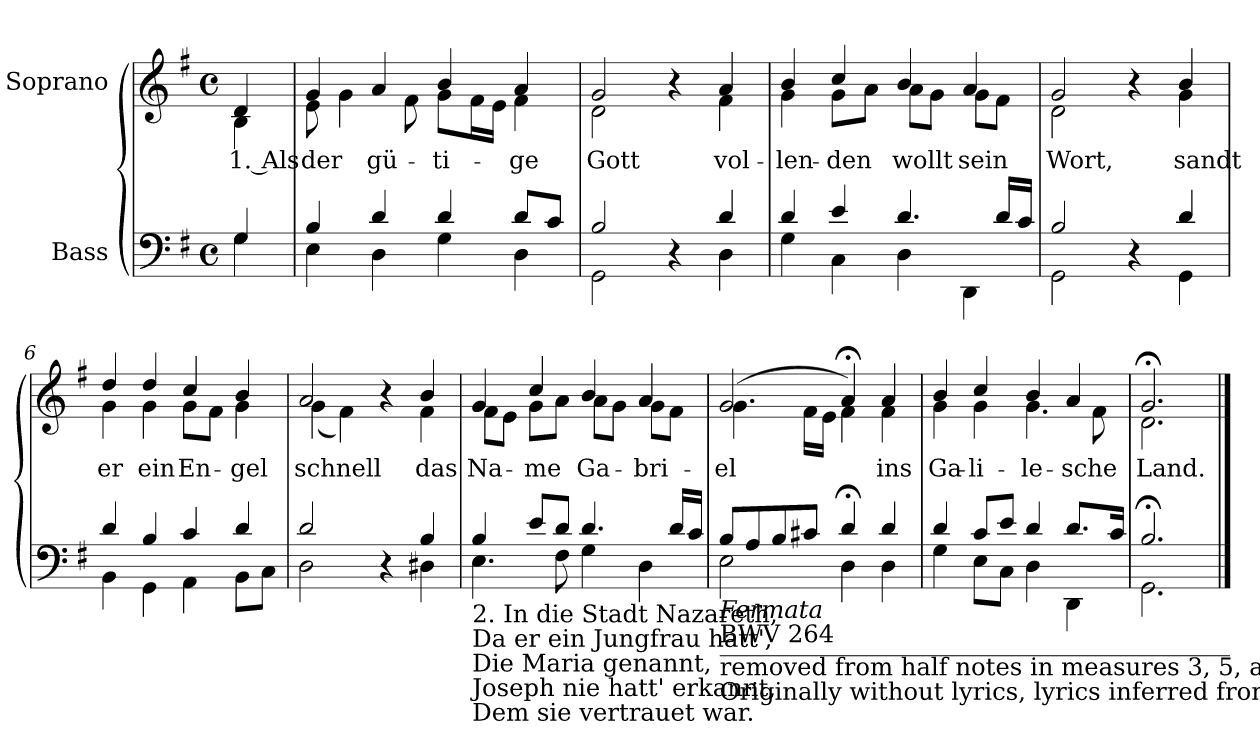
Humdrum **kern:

**kern	**kern	**text
*part2	*part1	*part1
*staff2	*staff1	*staff1
*I"Bass	*I"Soprano	*
*clefF4	*clefG2	*
*k[f#]	*k[f#]	*
*M4/4	*M4/4	*
*met(c)	*met(c)	*
*MM70	*MM70	*
=1	=1	=1
*^	*	*
!	!	!	!LO:LY:b
*	*	*^	*
4G/	4G\	4d/	4B\	1. Als
=2	=2	=2	=2	=2
!	!	!	!	!LO:LY:b
4B/	4E\	4g/	8e\	der
.	.	.	4g\	.
!	!	!	!	!LO:LY:b
4d/	4D\	4a/	.	gü-
.	.	.	8f#\	.
!	!	!	!	!LO:LY:b
4d/	4G\	4b/	8g\L	-ti-
.	.	.	16f#\L	.
.	.	.	16e\JJ	.
!	!	!	!	!LO:LY:b
8d/L	4D\	4a/	4f#\	-ge
8c/J	.	.	.	.
=3	=3	=3	=3	=3
!	!	!	!	!LO:LY:b
2B/	2GG\	2g/	2d\	Gott
4r	4ryy	4r	4ryy	.
!	!	!	!	!LO:LY:b
4d/	4D\	4a/	4f#\	vol-
=4	=4	=4	=4	=4
!	!	!	!	!LO:LY:b
4d/	4G\	4b/	4g\	-len-
!	!	!	!	!LO:LY:b
4e/	4C\	4cc/	8g\L	-den
.	.	.	8a\J	.
!	!	!	!	!LO:LY:b
4.d/	4D\	4b/	8a\L	wollt
.	.	.	8g\J	.
!	!	!	!	!LO:LY:b
.	4DD\	4a/	8g\L	sein
16d/LL	.	.	8f#\J	.
16c/JJ	.	.	.	.
=5	=5	=5	=5	=5
!	!	!	!	!LO:LY:b
2B/	2GG\	2g/	2d\	Wort,
4r	4ryy	4r	4ryy	.
!	!	!	!	!LO:LY:b
4d/	4GG\	4b/	4g\	sandt
=6	=6	=6	=6	=6
!	!	!	!	!LO:LY:b
4d/	4BB\	4dd/	4g\	er
!	!	!	!	!LO:LY:b
4B/	4GG\	4dd/	4g\	ein
!	!	!	!	!LO:LY:b
4c/	4AA\	4cc/	8g\L	En-
.	.	.	8f#\J	.
!	!	!	!	!LO:LY:b
4d/	8BB\L	4b/	4g\	-gel
.	8C\J	.	.	.
=7	=7	=7	=7	=7
!	!	!	!	!LO:LY:b
2d/	2D\	2a/	(<4g\	schnell
.	.	.	4f#\)	.
4r	4ryy	4r	4ryy	.
!	!	!	!	!LO:LY:b
4B/	4D#X\	4b/	4f#\	das
!!LO:LB:g=z	!!
=8	=8	=8	=8	=8
!LO:TX:b:t=2. In die Stadt Nazareth,	!	!	!	!
!LO:TX:b:t=Da er ein Jungfrau hatt',	!	!	!	!
!LO:TX:b:t=Die Maria genannt,	!	!	!	!
!LO:TX:b:t=Joseph nie hatt' erkannt,	!	!	!	!
!LO:TX:b:t=Dem sie vertrauet war.	!	!	!	!
!	!	!	!	!LO:LY:b
4B/	4.E\	4g/	8f#\L	Na-
.	.	.	8e\J	.
!	!	!	!	!LO:LY:b
8e/L	.	4cc/	8g\L	-me
8d/J	8F#\	.	8a\J	.
!	!	!	!	!LO:LY:b
4.d/	4G\	4b/	8a\L	Ga-
.	.	.	8g\J	.
!	!	!	!	!LO:LY:b
.	4D\	4a/	8g\L	-bri-
16d/LL	.	.	8f#\J	.
16c/JJ	.	.	.	.
=9	=9	=9	=9	=9
!LO:TX:b:t=__________________________________________	!	!	!	!
!LO:TX:b:i:t=Fermata	!	!	!	!
!LO:TX:b:t=removed from half notes in measures 3, 5, and 7.	!	!	!	!
!LO:TX:b:t=Originally without lyrics, lyrics inferred from title.	!	!	!	!
!LO:TX:b:t=BWV 264	!	!	!	!
!	!	!	!	!LO:LY:b
8B/L	2E\	(>2g/	4.g\	-el
8A/	.	.	.	.
8B/	.	.	.	.
8c#X/J	.	.	16f#\LL	.
.	.	.	16e\JJ	.
4d;</	4D\	4a;</)	4f#\	.
!	!	!	!	!LO:LY:b
4d/	4D\	4a/	4f#\	ins
=10	=10	=10	=10	=10
!	!	!	!	!LO:LY:b
4d/	4G\	4b/	4g\	Ga-
!	!	!	!	!LO:LY:b
8c/L	8E\L	4cc/	4g\	-li-
8e/J	8C\J	.	.	.
!	!	!	!	!LO:LY:b
4d/	4D\	4b/	4.g\	-le-
!	!	!	!	!LO:LY:b
8.d/L	4DD\	4a/	.	-sche
.	.	.	8f#\	.
16c/Jk	.	.	.	.
=11	=11	=11	=11	=11
!	!	!	!	!LO:LY:b
2.B;</	2.GG\	2.g;</	2.d\	Land.
*v	*v	*	*	*
*	*v	*v	*
==	==	==
*-	*-	*-
